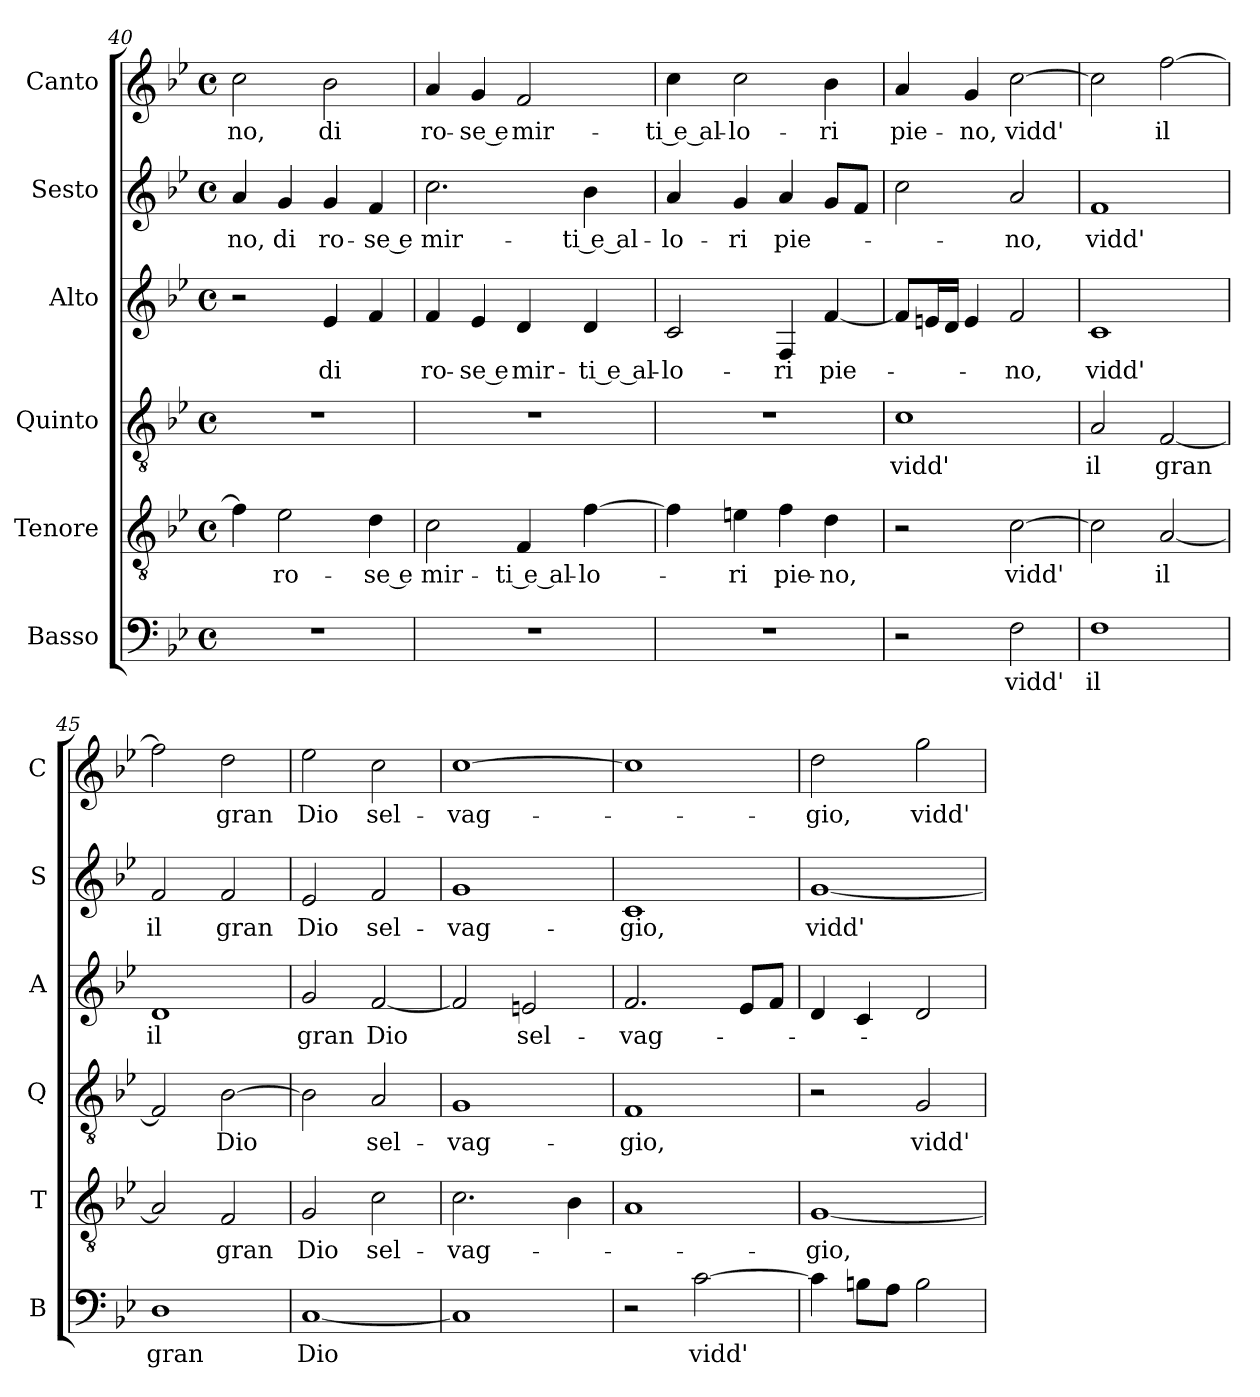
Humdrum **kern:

**kern	**text	**kern	**text	**kern	**text	**kern	**text	**kern	**text	**kern	**text
*part6	*part6	*part5	*part5	*part4	*part4	*part3	*part3	*part2	*part2	*part1	*part1
*staff6	*staff6	*staff5	*staff5	*staff4	*staff4	*staff3	*staff3	*staff2	*staff2	*staff1	*staff1
*I"Basso	*	*I"Tenore	*	*I"Quinto	*	*I"Alto	*	*I"Sesto	*	*I"Canto	*
*I'B	*	*I'T	*	*I'Q	*	*I'A	*	*I'S	*	*I'C	*
*clefF4	*	*clefGv2	*	*clefGv2	*	*clefG2	*	*clefG2	*	*clefG2	*
*k[b-e-]	*	*k[b-e-]	*	*k[b-e-]	*	*k[b-e-]	*	*k[b-e-]	*	*k[b-e-]	*
*B-:	*	*B-:	*	*B-:	*	*B-:	*	*B-:	*	*B-:	*
*M4/4	*	*M4/4	*	*M4/4	*	*M4/4	*	*M4/4	*	*M4/4	*
*met(c)	*	*met(c)	*	*met(c)	*	*met(c)	*	*met(c)	*	*met(c)	*
=40	=40	=40	=40	=40	=40	=40	=40	=40	=40	=40	=40
!	!	!	!	!	!	!	!	!	!LO:LY:b	!	!LO:LY:b
1r	.	4f\]	.	1r	.	2r	.	4a/	-no,	2cc\	-no,
!	!	!	!LO:LY:b	!	!	!	!	!	!LO:LY:b	!	!
.	.	2e-\	ro-	.	.	.	.	4g/	di	.	.
!	!	!	!	!	!	!	!LO:LY:b	!	!LO:LY:b	!	!LO:LY:b
.	.	.	.	.	.	4e-/	di	4g/	ro-	2b-\	di
!	!	!	!LO:LY:b	!	!	!	!	!	!LO:LY:b	!	!
.	.	4d\	-se e	.	.	4f/	.	4f/	-se e	.	.
=41	=41	=41	=41	=41	=41	=41	=41	=41	=41	=41	=41
!	!	!	!LO:LY:b	!	!	!	!LO:LY:b	!	!LO:LY:b	!	!LO:LY:b
1r	.	2c\	mir-	1r	.	4f/	ro-	2.cc\	mir-	4a/	ro-
!	!	!	!	!	!	!	!LO:LY:b	!	!	!	!LO:LY:b
.	.	.	.	.	.	4e-/	-se e	.	.	4g/	-se e
!	!	!	!LO:LY:b	!	!	!	!LO:LY:b	!	!	!	!LO:LY:b
.	.	4F/	-ti e al-	.	.	4d/	mir-	.	.	2f/	mir-
!	!	!	!LO:LY:b	!	!	!	!LO:LY:b	!	!LO:LY:b	!	!
.	.	[4f\	-lo-	.	.	4d/	-ti e al-	4b-\	-ti e al-	.	.
!!LO:LB:g=z
=42	=42	=42	=42	=42	=42	=42	=42	=42	=42	=42	=42
!	!	!	!	!	!	!	!LO:LY:b	!	!LO:LY:b	!	!LO:LY:b
1r	.	4f\]	.	1r	.	2c/	-lo-	4a/	-lo-	4cc\	-ti e al-
!	!	!	!LO:LY:b	!	!	!	!	!	!LO:LY:b	!	!LO:LY:b
.	.	4en\	-ri	.	.	.	.	4g/	-ri	2cc\	-lo-
!	!	!	!LO:LY:b	!	!	!	!LO:LY:b	!	!LO:LY:b	!	!
.	.	4f\	pie-	.	.	4F/	-ri	4a/	pie-	.	.
!	!	!	!LO:LY:b	!	!	!	!LO:LY:b	!	!	!	!LO:LY:b
.	.	4d\	-no,	.	.	[4f/	pie-	8g/L	.	4b-\	-ri
.	.	.	.	.	.	.	.	8f/J	.	.	.
=43	=43	=43	=43	=43	=43	=43	=43	=43	=43	=43	=43
!	!	!	!	!	!LO:LY:b	!	!	!	!	!	!LO:LY:b
2r	.	2r	.	1c	vidd'	8f/L]	.	2cc\	.	4a/	pie-
.	.	.	.	.	.	16en/L	.	.	.	.	.
.	.	.	.	.	.	16d/JJ	.	.	.	.	.
!	!	!	!	!	!	!	!	!	!	!	!LO:LY:b
.	.	.	.	.	.	4e/	.	.	.	4g/	-no,
!	!LO:LY:b	!	!LO:LY:b	!	!	!	!LO:LY:b	!	!LO:LY:b	!	!LO:LY:b
2F\	vidd'	[2c\	vidd'	.	.	2f/	-no,	2a/	-no,	[2cc\	vidd'
=44	=44	=44	=44	=44	=44	=44	=44	=44	=44	=44	=44
!	!LO:LY:b	!	!	!	!LO:LY:b	!	!LO:LY:b	!	!LO:LY:b	!	!
1F	il	2c\]	.	2A/	il	1c	vidd'	1f	vidd'	2cc\]	.
!	!	!	!LO:LY:b	!	!LO:LY:b	!	!	!	!	!	!LO:LY:b
.	.	[2A/	il	[2F/	gran	.	.	.	.	[2ff\	il
=45	=45	=45	=45	=45	=45	=45	=45	=45	=45	=45	=45
!	!LO:LY:b	!	!	!	!	!	!LO:LY:b	!	!LO:LY:b	!	!
1D	gran	2A/]	.	2F/]	.	1d	il	2f/	il	2ff\]	.
!	!	!	!LO:LY:b	!	!LO:LY:b	!	!	!	!LO:LY:b	!	!LO:LY:b
.	.	2F/	gran	[2B-\	Dio	.	.	2f/	gran	2dd\	gran
!!LO:PB:g=z
=46	=46	=46	=46	=46	=46	=46	=46	=46	=46	=46	=46
!	!LO:LY:b	!	!LO:LY:b	!	!	!	!LO:LY:b	!	!LO:LY:b	!	!LO:LY:b
[1C	Dio	2G/	Dio	2B-\]	.	2g/	gran	2e-/	Dio	2ee-\	Dio
!	!	!	!LO:LY:b	!	!LO:LY:b	!	!LO:LY:b	!	!LO:LY:b	!	!LO:LY:b
.	.	2c\	sel-	2A/	sel-	[2f/	Dio	2f/	sel-	2cc\	sel-
=47	=47	=47	=47	=47	=47	=47	=47	=47	=47	=47	=47
!	!	!	!LO:LY:b	!	!LO:LY:b	!	!	!	!LO:LY:b	!	!LO:LY:b
1C]	.	2.c\	-vag-	1G	-vag-	2f/]	.	1g	-vag-	[1cc	-vag-
!	!	!	!	!	!	!	!LO:LY:b	!	!	!	!
.	.	.	.	.	.	2en/	sel-	.	.	.	.
.	.	4B-\	.	.	.	.	.	.	.	.	.
=48	=48	=48	=48	=48	=48	=48	=48	=48	=48	=48	=48
!	!	!	!	!	!LO:LY:b	!	!LO:LY:b	!	!LO:LY:b	!	!
2r	.	1A	.	1F	-gio,	2.f/	-vag-	1c	-gio,	1cc]	.
!	!LO:LY:b	!	!	!	!	!	!	!	!	!	!
[2c\	vidd'	.	.	.	.	.	.	.	.	.	.
.	.	.	.	.	.	8e-/L	.	.	.	.	.
.	.	.	.	.	.	8f/J	.	.	.	.	.
=49	=49	=49	=49	=49	=49	=49	=49	=49	=49	=49	=49
!	!	!	!LO:LY:b	!	!	!	!	!	!LO:LY:b	!	!LO:LY:b
4c\]	.	[1G	-gio,	2r	.	4d/	.	[1g	vidd'	2dd\	-gio,
8Bn\L	.	.	.	.	.	4c/	.	.	.	.	.
8A\J	.	.	.	.	.	.	.	.	.	.	.
!	!	!	!	!	!LO:LY:b	!	!	!	!	!	!LO:LY:b
2B\	.	.	.	2G/	vidd'	2d/	.	.	.	2gg\	vidd'
=	=	=	=	=	=	=	=	=	=	=	=
*-	*-	*-	*-	*-	*-	*-	*-	*-	*-	*-	*-
